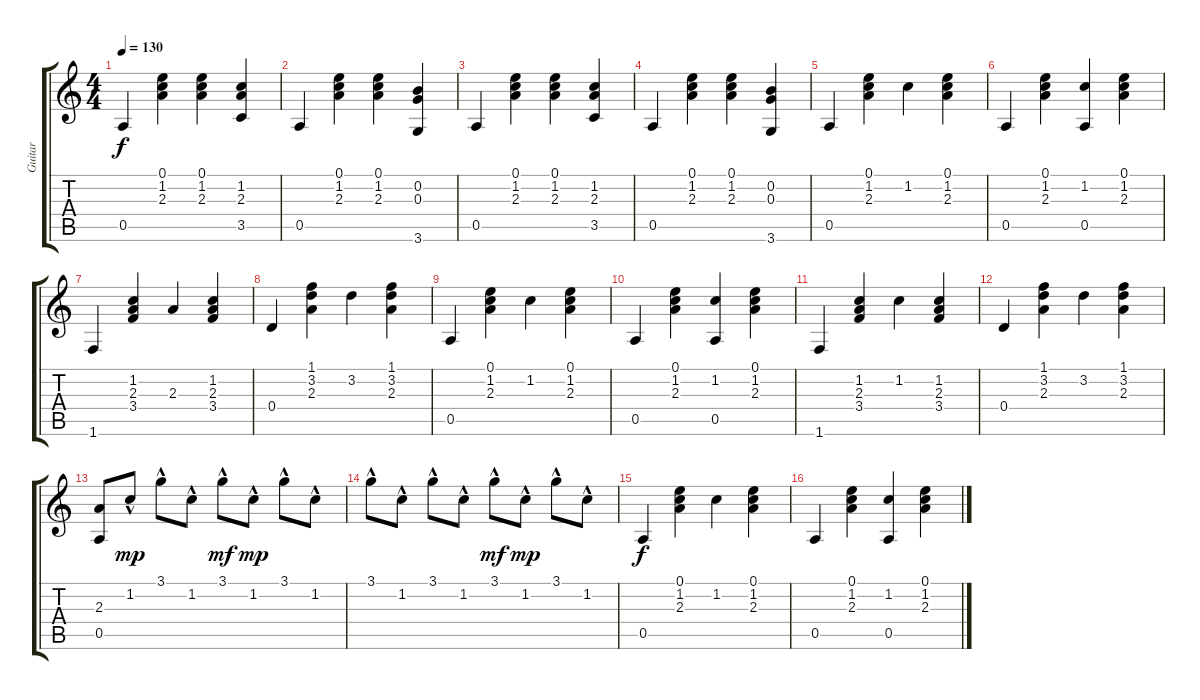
\track ("Guitar" "Guitar") {instrument acousticguitarsteel}
\staff {score tabs}
\tuning (E4 B3 G3 D3 A2 E2) {hide}
\ts (4 4)
\tempo 130
\clef g2
\ks c
0.5.4{dy f instrument acousticguitarsteel} (0.1 1.2 2.3).4 (0.1 1.2 2.3).4 (1.2 2.3 3.5).4 |
0.5.4 (0.1 1.2 2.3).4 (0.1 1.2 2.3).4 (0.2 0.3 3.6).4 |
0.5.4 (0.1 1.2 2.3).4 (0.1 1.2 2.3).4 (1.2 2.3 3.5).4 |
0.5.4 (0.1 1.2 2.3).4 (0.1 1.2 2.3).4 (0.2 0.3 3.6).4 |
0.5.4 (0.1 1.2 2.3).4 1.2.4 (0.1 1.2 2.3).4 |
0.5.4 (0.1 1.2 2.3).4 (1.2 0.5).4 (0.1 1.2 2.3).4 |
1.6.4 (1.2 2.3 3.4).4 2.3.4 (1.2 2.3 3.4).4 |
0.4.4 (1.1 3.2 2.3).4 3.2.4 (1.1 3.2 2.3).4 |
0.5.4 (0.1 1.2 2.3).4 1.2.4 (0.1 1.2 2.3).4 |
0.5.4 (0.1 1.2 2.3).4 (1.2 0.5).4 (0.1 1.2 2.3).4 |
1.6.4 (1.2 2.3 3.4).4 1.2.4 (1.2 2.3 3.4).4 |
0.4.4 (1.1 3.2 2.3).4 3.2.4 (1.1 3.2 2.3).4 |
(2.3 0.5).8 1.2{hac}.8{dy mp} 3.1{hac}.8 1.2{hac}.8 3.1{hac}.8{dy mf} 1.2{hac}.8{dy mp} 3.1{hac}.8 1.2{hac}.8 |
3.1{hac}.8 1.2{hac}.8 3.1{hac}.8 1.2{hac}.8 3.1{hac}.8{dy mf} 1.2{hac}.8{dy mp} 3.1{hac}.8 1.2{hac}.8 |
0.5.4{dy f} (0.1 1.2 2.3).4 1.2.4 (0.1 1.2 2.3).4 |
0.5.4 (0.1 1.2 2.3).4 (1.2 0.5).4 (0.1 1.2 2.3).4
